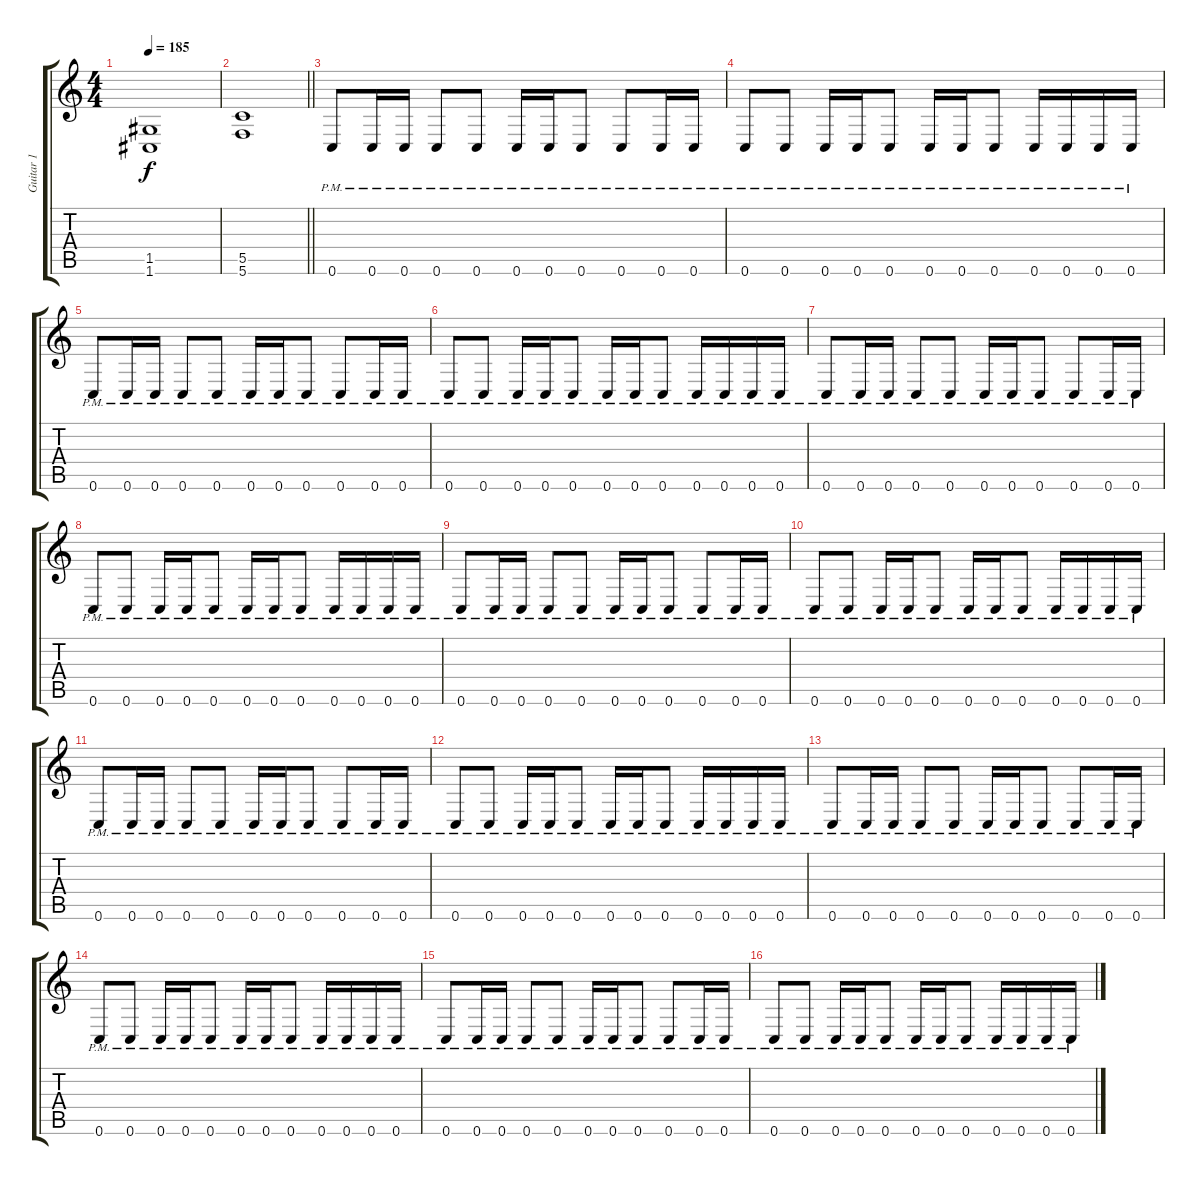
\track ("Guitar 1" "Guitar 1") {instrument distortionguitar}
\staff {score tabs}
\tuning (D4 A3 F3 C3 G2 C2) {hide}
\ts (4 4)
\tempo 185
\clef g2
\ks c
(1.5 1.6).1{dy f} |
\barLineRight lightlight
(5.5 5.6).1 |
0.6{pm}.8 0.6{pm}.16 0.6{pm}.16 0.6{pm}.8 0.6{pm}.8 0.6{pm}.16 0.6{pm}.16 0.6{pm}.8 0.6{pm}.8 0.6{pm}.16 0.6{pm}.16 |
0.6{pm}.8 0.6{pm}.8 0.6{pm}.16 0.6{pm}.16 0.6{pm}.8 0.6{pm}.16 0.6{pm}.16 0.6{pm}.8 0.6{pm}.16 0.6{pm}.16 0.6{pm}.16 0.6{pm}.16 |
0.6{pm}.8 0.6{pm}.16 0.6{pm}.16 0.6{pm}.8 0.6{pm}.8 0.6{pm}.16 0.6{pm}.16 0.6{pm}.8 0.6{pm}.8 0.6{pm}.16 0.6{pm}.16 |
0.6{pm}.8 0.6{pm}.8 0.6{pm}.16 0.6{pm}.16 0.6{pm}.8 0.6{pm}.16 0.6{pm}.16 0.6{pm}.8 0.6{pm}.16 0.6{pm}.16 0.6{pm}.16 0.6{pm}.16 |
0.6{pm}.8 0.6{pm}.16 0.6{pm}.16 0.6{pm}.8 0.6{pm}.8 0.6{pm}.16 0.6{pm}.16 0.6{pm}.8 0.6{pm}.8 0.6{pm}.16 0.6{pm}.16 |
0.6{pm}.8 0.6{pm}.8 0.6{pm}.16 0.6{pm}.16 0.6{pm}.8 0.6{pm}.16 0.6{pm}.16 0.6{pm}.8 0.6{pm}.16 0.6{pm}.16 0.6{pm}.16 0.6{pm}.16 |
0.6{pm}.8 0.6{pm}.16 0.6{pm}.16 0.6{pm}.8 0.6{pm}.8 0.6{pm}.16 0.6{pm}.16 0.6{pm}.8 0.6{pm}.8 0.6{pm}.16 0.6{pm}.16 |
0.6{pm}.8 0.6{pm}.8 0.6{pm}.16 0.6{pm}.16 0.6{pm}.8 0.6{pm}.16 0.6{pm}.16 0.6{pm}.8 0.6{pm}.16 0.6{pm}.16 0.6{pm}.16 0.6{pm}.16 |
0.6{pm}.8 0.6{pm}.16 0.6{pm}.16 0.6{pm}.8 0.6{pm}.8 0.6{pm}.16 0.6{pm}.16 0.6{pm}.8 0.6{pm}.8 0.6{pm}.16 0.6{pm}.16 |
0.6{pm}.8 0.6{pm}.8 0.6{pm}.16 0.6{pm}.16 0.6{pm}.8 0.6{pm}.16 0.6{pm}.16 0.6{pm}.8 0.6{pm}.16 0.6{pm}.16 0.6{pm}.16 0.6{pm}.16 |
0.6{pm}.8 0.6{pm}.16 0.6{pm}.16 0.6{pm}.8 0.6{pm}.8 0.6{pm}.16 0.6{pm}.16 0.6{pm}.8 0.6{pm}.8 0.6{pm}.16 0.6{pm}.16 |
0.6{pm}.8 0.6{pm}.8 0.6{pm}.16 0.6{pm}.16 0.6{pm}.8 0.6{pm}.16 0.6{pm}.16 0.6{pm}.8 0.6{pm}.16 0.6{pm}.16 0.6{pm}.16 0.6{pm}.16 |
0.6{pm}.8 0.6{pm}.16 0.6{pm}.16 0.6{pm}.8 0.6{pm}.8 0.6{pm}.16 0.6{pm}.16 0.6{pm}.8 0.6{pm}.8 0.6{pm}.16 0.6{pm}.16 |
0.6{pm}.8 0.6{pm}.8 0.6{pm}.16 0.6{pm}.16 0.6{pm}.8 0.6{pm}.16 0.6{pm}.16 0.6{pm}.8 0.6{pm}.16 0.6{pm}.16 0.6{pm}.16 0.6{pm}.16
